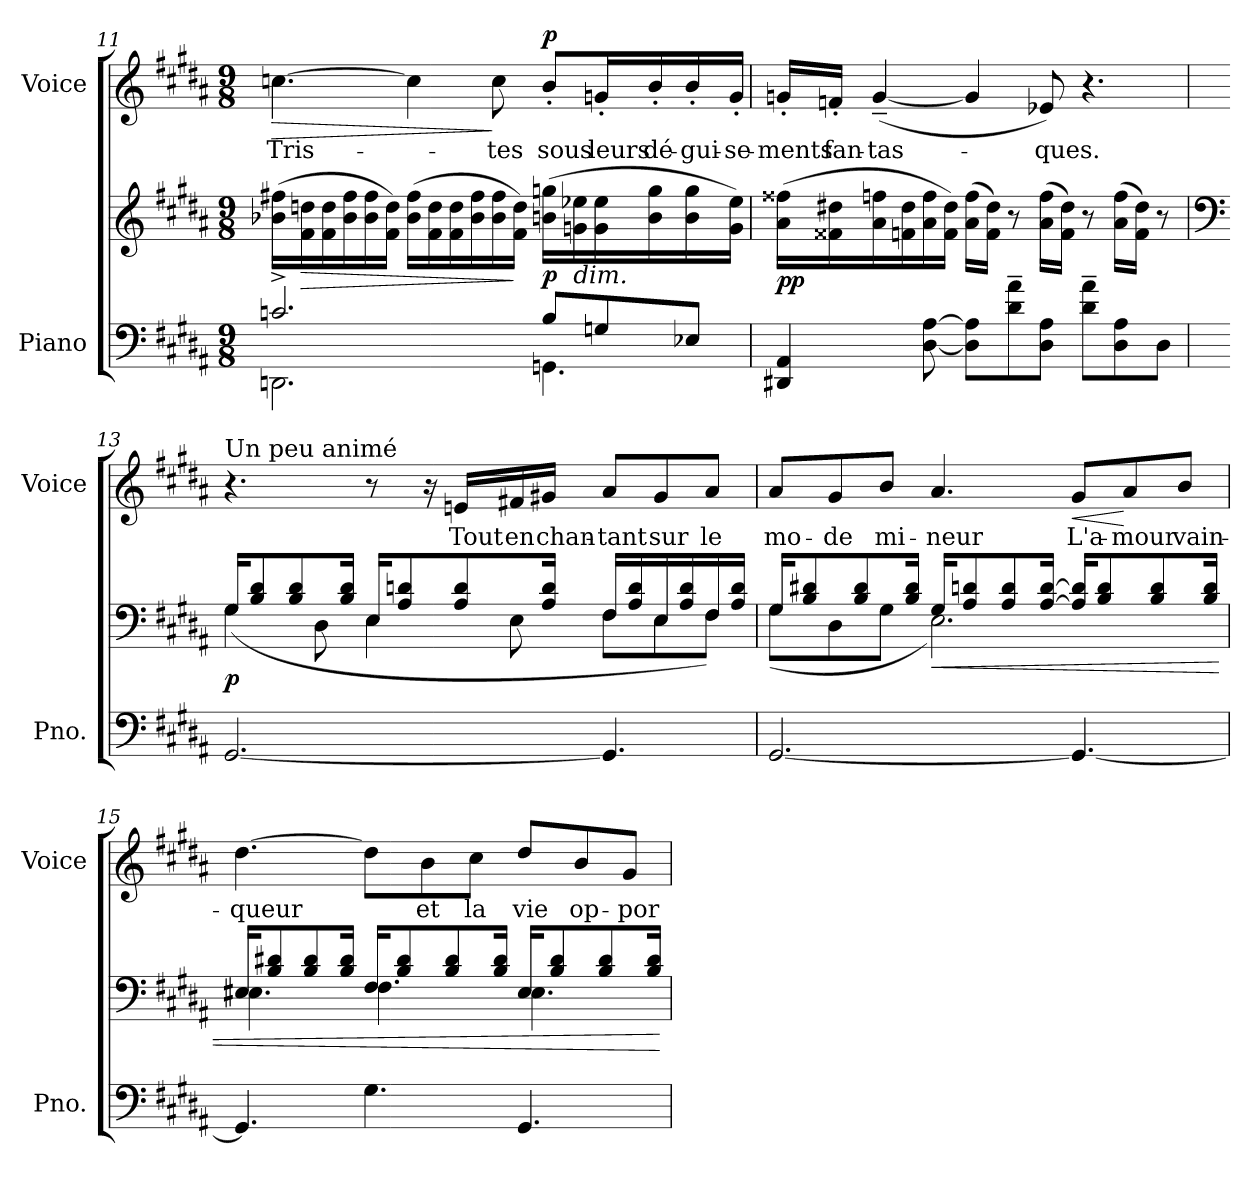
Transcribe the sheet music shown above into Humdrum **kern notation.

**kern	**kern	**dynam	**kern	**text	**dynam
*part2	*part2	*part2	*part1	*part1	*part1
*staff3	*staff2	*staff2/3	*staff1	*staff1	*staff1
*I"Piano	*	*	*I"Voice	*	*
*I'Pno.	*	*	*I'Voice	*	*
!!LO:LB:g=z
*clefF4	*clefG2	*	*clefG2	*	*
*k[f#c#g#d#a#]	*k[f#c#g#d#a#]	*	*k[f#c#g#d#a#]	*	*
*B:	*B:	*	*B:	*	*
*M9/8	*M9/8	*	*M9/8	*	*
=11	=11	=11	=11	=11	=11
*^	*	*	*	*	*
!	!	!	!	!	!LO:LY:b:color=#000000	!LO:HP:b
2.cn^i/	2.DDni\	(16b-Xi\ 16ff#XiLL	.	[4.ccni\	Tris-	>
!	!	!	!LO:HP:b	!	!	!
.	.	16f#i\ 16ddni	>	.	.	.
.	.	16f#i\ 16ddi	.	.	.	.
.	.	16b-i\ 16ff#i	.	.	.	.
.	.	16b-i\ 16ff#i	.	.	.	.
.	.	16f#i\ 16ddiJJ)	.	.	.	.
.	.	(16b-i\ 16ff#iLL	.	4cci\]	.	.
.	.	16f#i\ 16ddi	.	.	.	.
.	.	16f#i\ 16ddi	.	.	.	.
.	.	16b-i\ 16ff#i	.	.	.	.
!	!	!	!	!	!LO:LY:b:color=#000000	!
.	.	16b-i\ 16ff#i	.	8cci\	-tes	]
.	.	16f#i\ 16ddiJJ)	]	.	.	.
!	!	!	!	!	!LO:LY:b:color=#000000	!
8Bi/L	4.GGni\	(16bni\ 16ggniLL	p	8b'i/L	sous	p
!	!	!LO:TX:b:i:t=dim.	!	!	!	!
.	.	16gni\ 16ee-Xi	.	.	.	.
!	!	!	!	!	!LO:LY:b:color=#000000	!
8Gni/	.	16gi\ 16ee-i	.	16gn'i/L	leurs	.
!	!	!	!	!	!LO:LY:b:color=#000000	!
.	.	16bi\ 16ggi	.	16b'i/	dé-	.
!	!	!	!	!	!LO:LY:b:color=#000000	!
8E-Xi/J	.	16bi\ 16ggi	.	16b'i/	-gui-	.
!	!	!	!	!	!LO:LY:b:color=#000000	!
.	.	16gi\ 16ee-iJJ)	.	16g'i/JJ	-se-	.
*v	*v	*	*	*	*	*
=12	=12	=12	=12	=12	=12
!	!	!	!	!LO:LY:b:color=#000000	!
4DD#Xi/ 4AA#i	(16a#i\ 16ff##XiLL	pp	16gn'i/LL	-ments	.
!	!	!	!	!LO:LY:b:color=#000000	!
.	16f##Xi\ 16dd#Xi	.	16fn'i/JJ	fan-	.
!	!	!	!	!LO:LY:b:color=#000000	!
.	16a#i\ 16ffi	.	([4g~i/	-tas-	.
.	16fi\ 16dd#i	.	.	.	.
[8D#i\ [8A#i	16a#i\ 16ffi	.	.	.	.
.	16fi\ 16dd#iJJ)	.	.	.	.
8D#i\] 8A#i]L	(16a#i\ 16ffiLL	.	4gi/]	.	.
.	16fi\ 16dd#iJJ)	.	.	.	.
8d#i\~ 8a#i~	8r	.	.	.	.
!	!	!	!	!LO:LY:b:color=#000000	!
8D#i\ 8A#iJ	(16a#i\ 16ffiLL	.	8e-Xi/)	-ques.	.
.	16fi\ 16dd#iJJ)	.	.	.	.
8d#i\~ 8a#i~L	8r	.	4.r	.	.
8D#i\ 8A#i	(16a#i\ 16ffiLL	.	.	.	.
.	16fi\ 16dd#iJJ)	.	.	.	.
8D#i\J	8r	.	.	.	.
!!LO:LB:g=z
=13	=13	=13	=13	=13	=13
*	*clefF4	*	*	*	*
*	*^	*	*	*	*
!	!	!	!	!LO:TX:a:t=Un peu animé	!	!
[2.GG#i/	16G#i/KL	(4G#i\	p	4.r	.	.
.	8Bi/ 8d#i	.	.	.	.	.
.	8Bi/ 8d#i	.	.	.	.	.
.	.	8D#i\	.	.	.	.
.	16Bi/ 16d#iJk	.	.	.	.	.
.	16Ei/KL	4Ei\	.	8r	.	.
.	8A#i/ 8dni	.	.	.	.	.
.	.	.	.	16r	.	.
!	!	!	!	!	!LO:LY:b:color=#000000	!
.	8A#i/ 8di	.	.	16eni/LL	Tout	.
!	!	!	!	!	!LO:LY:b:color=#000000	!
.	.	8Ei\	.	16f#Xi/	en	.
!	!	!	!	!	!LO:LY:b:color=#000000	!
.	16A#i/ 16diJk	.	.	16g#Xi/JJ	chan-	.
!	!	!	!	!	!LO:LY:b:color=#000000	!
4.GG#i/]	16F#i/LL	8F#i\L	.	8a#i/L	-tant	.
.	16A#i/ 16di	.	.	.	.	.
!	!	!	!	!	!LO:LY:b:color=#000000	!
.	16Ei/	8Ei\	.	8g#i/	sur	.
.	16A#i/ 16di	.	.	.	.	.
!	!	!	!	!	!LO:LY:b:color=#000000	!
.	16F#i/	8F#i\J)	.	8a#i/J	le	.
.	16A#i/ 16diJJ	.	.	.	.	.
=14	=14	=14	=14	=14	=14	=14
!	!	!	!	!	!LO:LY:b:color=#000000	!
[2.GG#i/	16G#i/KL	(8G#i\L	.	8a#i/L	mo-	.
.	8Bi/ 8d#Xi	.	.	.	.	.
!	!	!	!	!	!LO:LY:b:color=#000000	!
.	.	8D#i\	.	8g#i/	-de	.
.	8Bi/ 8d#i	.	.	.	.	.
!	!	!	!	!	!LO:LY:b:color=#000000	!
.	.	8G#i\J	.	8bi/J	mi-	.
.	16Bi/ 16d#iJk	.	.	.	.	.
!	!	!	!LO:HP:b	!	!	!
!	!	!	!	!	!LO:LY:b:color=#000000	!
.	16G#i/KL	2.Ei\)	<	4.a#i/	-neur	.
.	8A#i/ 8dni	.	.	.	.	.
.	8A#i/ 8di	.	.	.	.	.
.	[16A#i/ [16diJk	.	.	.	.	.
!	!	!	!	!	!LO:LY:b:color=#000000	!LO:HP:b
4.GG#i/_	16A#i/] 16di]KL	.	.	8g#i/L	L'a-	<
.	8Bi/ 8di	.	.	.	.	.
!	!	!	!	!	!LO:LY:b:color=#000000	!
.	.	.	.	8a#i/	-mour	[
.	8Bi/ 8di	.	.	.	.	.
!	!	!	!	!	!LO:LY:b:color=#000000	!
.	.	.	.	8bi/J	vain-	.
.	16Bi/ 16diJk	.	.	.	.	.
!!LO:LB:g=z
=15	=15	=15	=15	=15	=15	=15
!	!	!	!	!	!LO:LY:b:color=#000000	!
4.GG#i/]	16E#Xi/KL	4.E#i\	.	[4.dd#i\	-queur	.
.	8Bi/ 8d#Xi	.	.	.	.	.
.	8Bi/ 8d#i	.	.	.	.	.
.	16Bi/ 16d#iJk	.	.	.	.	.
4.G#i\	16F#i/KL	4.F#i\	.	8dd#i\L]	.	.
.	8Bi/ 8d#i	.	.	.	.	.
!	!	!	!	!	!LO:LY:b:color=#000000	!
.	.	.	.	8bi\	et	.
.	8Bi/ 8d#i	.	.	.	.	.
!	!	!	!	!	!LO:LY:b:color=#000000	!
.	.	.	.	8cc#i\J	la	.
.	16Bi/ 16d#iJk	.	.	.	.	.
!	!	!	!	!	!LO:LY:b:color=#000000	!
4.GG#i/	16E#i/KL	4.E#i\	.	8dd#i/L	vie	.
.	8Bi/ 8d#i	.	.	.	.	.
!	!	!	!	!	!LO:LY:b:color=#000000	!
.	.	.	.	8bi/	op-	.
.	8Bi/ 8d#i	.	.	.	.	.
!	!	!	!	!	!LO:LY:b:color=#000000	!
.	.	.	.	8g#i/J	-por-	.
.	16Bi/ 16d#iJk	.	.	.	.	.
*	*v	*v	*	*	*	*
.	.	[	.	.	.
=	=	=	=	=	=
*-	*-	*-	*-	*-	*-
